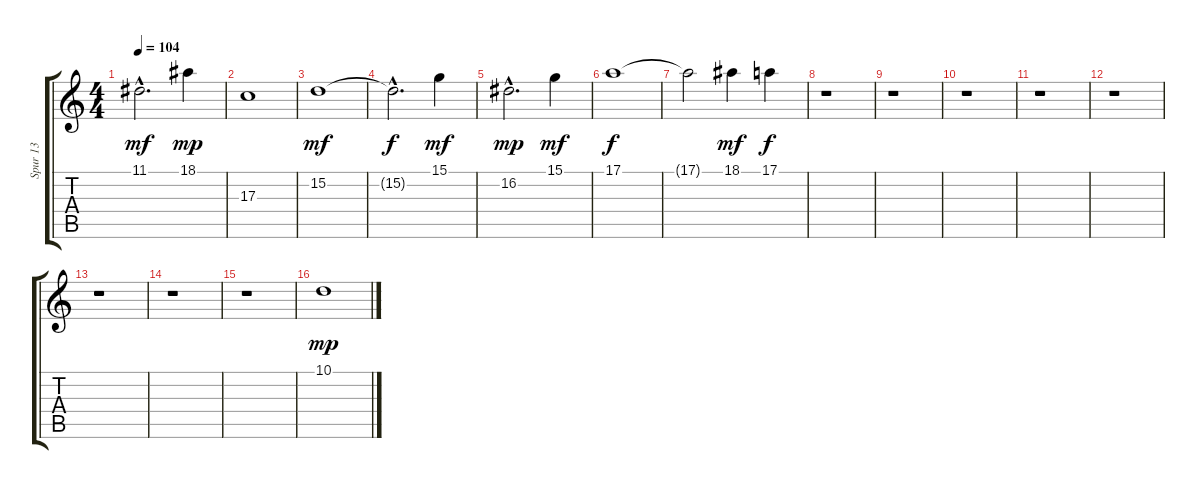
\track ("Spur 13" "Spur 13") {instrument acousticgrandpiano}
\staff {score tabs}
\tuning (E4 B3 G3 D3 A2 E2) {hide}
\ts (4 4)
\tempo 104
\clef g2
\ks c
11.1{hac}.2{d dy mf} 18.1.4{dy mp} |
17.3.1 |
15.2.1{dy mf} |
15.2{hac t}.2{d dy f} 15.1.4{dy mf} |
16.2{hac}.2{d dy mp} 15.1.4{dy mf} |
17.1.1{dy f} |
17.1{t}.2 18.1.4{dy mf} 17.1.4{dy f} |
r.1 |
r.1 |
r.1 |
r.1 |
r.1 |
r.1 |
r.1 |
r.1 |
10.1.1{dy mp}
